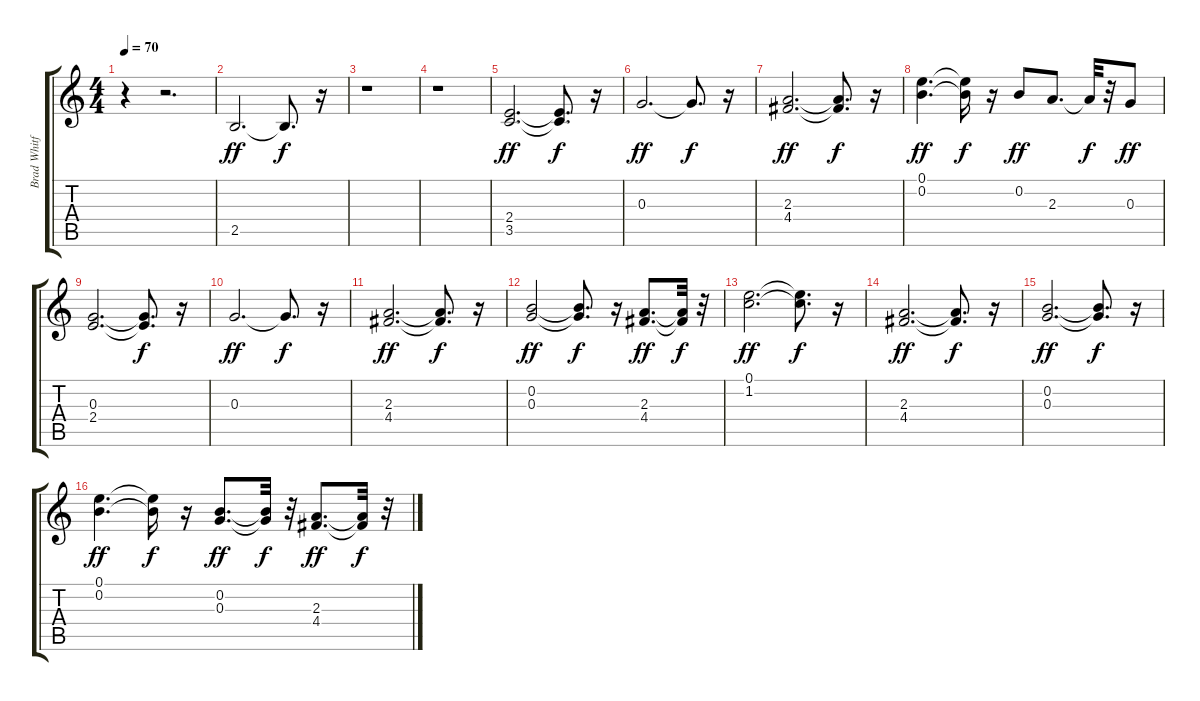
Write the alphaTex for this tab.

\track ("Brad Whitford" "Brad Whitf") {instrument electricguitarclean}
\staff {score tabs}
\tuning (E4 B3 G3 D3 A2 E2) {hide}
\ts (4 4)
\tempo 70
\clef g2
\ks c
r.4{dy ff instrument electricguitarclean} r.2{d} |
2.5.2{d} 2.5{t}.8{d dy f} r.16 |
r.1 |
r.1 |
(2.4 3.5).2{d dy ff} (2.4{t} 3.5{t}).8{d dy f} r.16 |
0.3.2{d dy ff} 0.3{t}.8{d dy f} r.16 |
(2.3 4.4).2{d dy ff} (2.3{t} 4.4{t}).8{d dy f} r.16 |
(0.1 0.2).4{d dy ff} (0.1{t} 0.2{t}).16{dy f} r.16 0.2.8{dy ff} 2.3.8{d} 2.3{t}.32{dy f} r.32 0.3.8{dy ff} |
(0.3 2.4).2{d} (0.3{t} 2.4{t}).8{d dy f} r.16 |
0.3.2{d dy ff} 0.3{t}.8{d dy f} r.16 |
(2.3 4.4).2{d dy ff} (2.3{t} 4.4{t}).8{d dy f} r.16 |
(0.2 0.3).2{dy ff} (0.2{t} 0.3{t}).8{d dy f} r.16 (2.3 4.4).8{d dy ff} (2.3{t} 4.4{t}).32{dy f} r.32 |
(0.1 1.2).2{d dy ff} (0.1{t} 1.2{t}).8{d dy f} r.16 |
(2.3 4.4).2{d dy ff} (2.3{t} 4.4{t}).8{d dy f} r.16 |
(0.2 0.3).2{d dy ff} (0.2{t} 0.3{t}).8{d dy f} r.16 |
(0.1 0.2).4{d dy ff} (0.1{t} 0.2{t}).16{dy f} r.16 (0.2 0.3).8{d dy ff} (0.2{t} 0.3{t}).32{dy f} r.32 (2.3 4.4).8{d dy ff} (2.3{t} 4.4{t}).32{dy f} r.32
